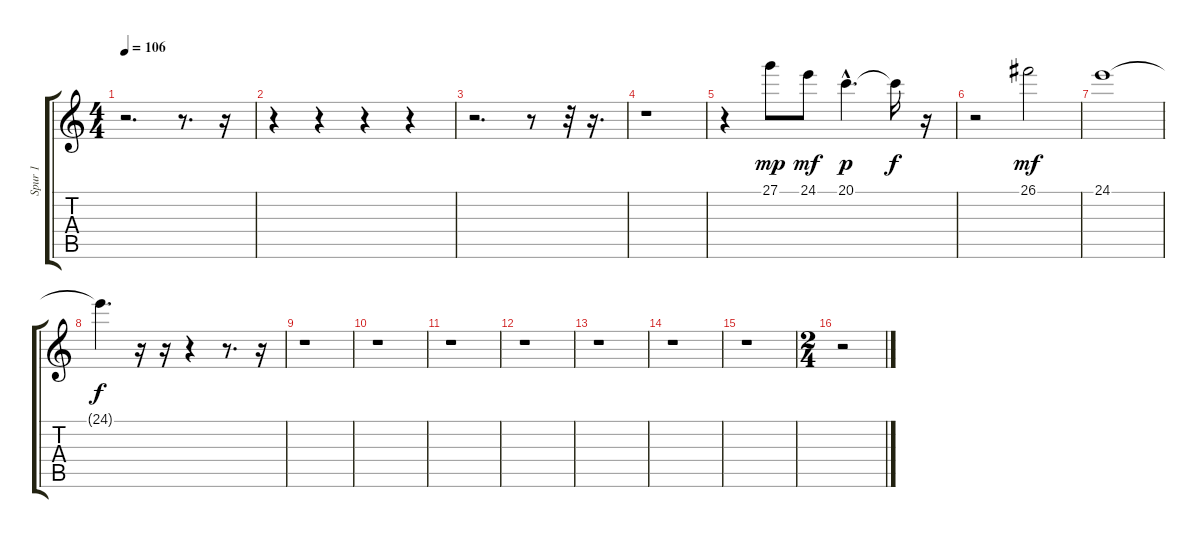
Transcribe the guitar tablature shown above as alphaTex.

\track ("Spur 1" "Spur 1") {instrument synthstrings2}
\staff {score tabs}
\tuning (E4 B3 G3 D3 A2 E2) {hide}
\ts (4 4)
\tempo 106
\clef g2
\ks c
r.2{d dy mp instrument synthstrings2} r.8{d} r.16 |
r.4 r.4 r.4 r.4 |
r.2{d} r.8 r.32 r.16{d} |
r.1 |
r.4{instrument synthstrings2} 27.1.8 24.1.8{dy mf} 20.1{hac}.4{d dy p} 20.1{t}.16{dy f} r.16 |
r.2{instrument synthstrings2} 26.1.2{dy mf} |
24.1.1 |
24.1{t}.4{d dy f} r.16 r.16 r.4 r.8{d} r.16 |
r.1 |
r.1 |
r.1 |
r.1 |
r.1 |
r.1 |
r.1 |
\ts (2 4)
r.2
